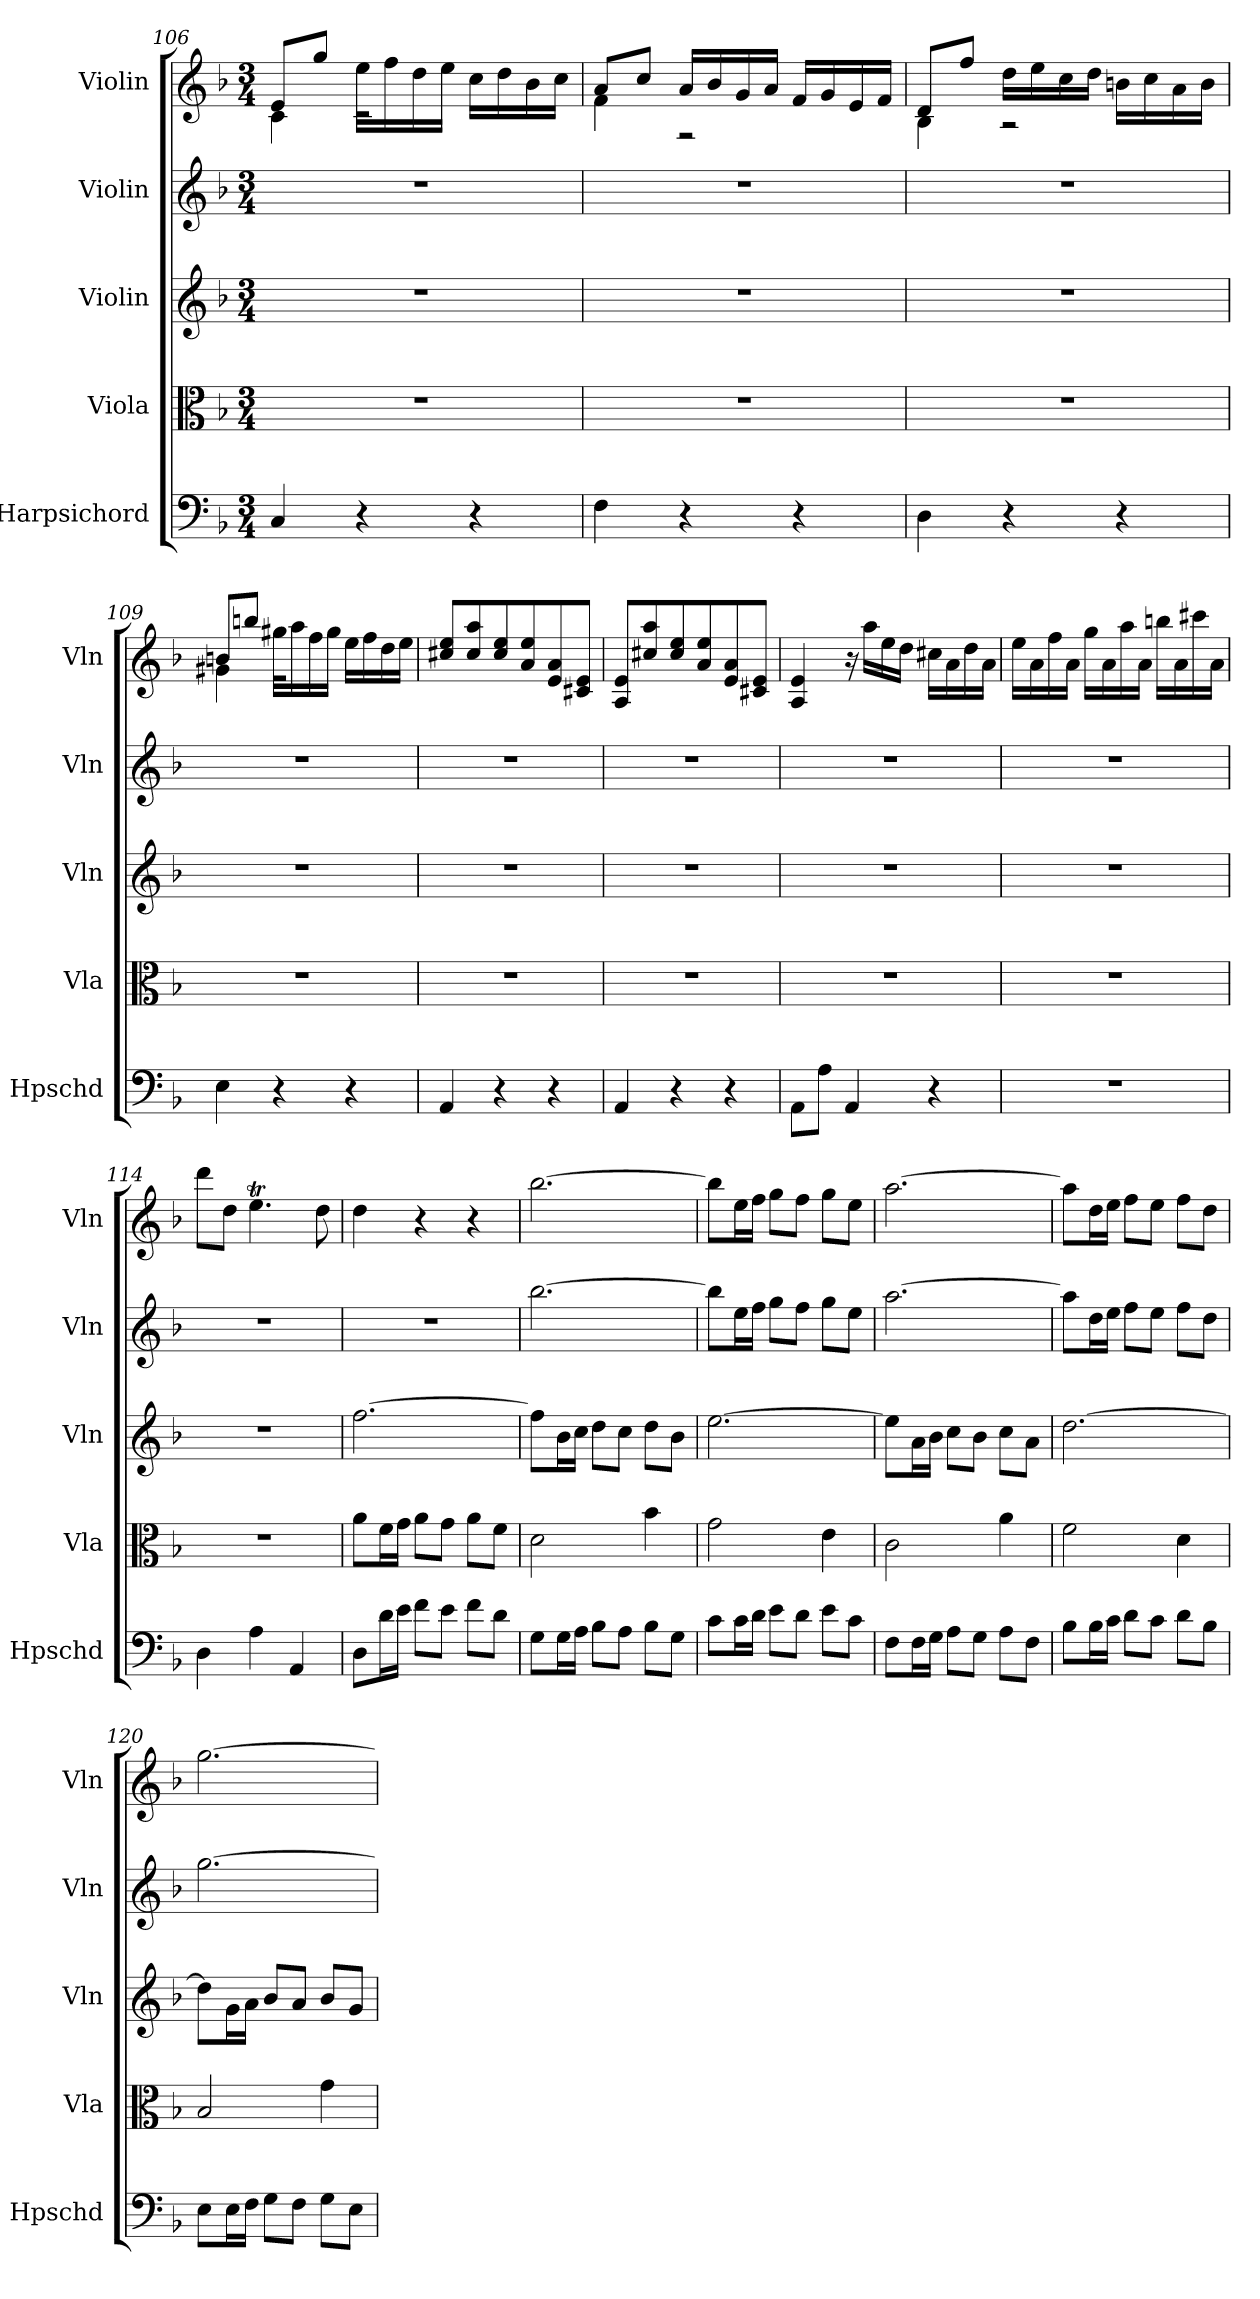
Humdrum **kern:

**kern	**kern	**kern	**kern	**kern
*part5	*part4	*part3	*part2	*part1
*staff5	*staff4	*staff3	*staff2	*staff1
*I"Harpsichord	*I"Viola	*I"Violin	*I"Violin	*I"Violin
*I'Hpschd	*I'Vla	*I'Vln	*I'Vln	*I'Vln
*clefF4	*clefC3	*clefG2	*clefG2	*clefG2
*k[b-]	*k[b-]	*k[b-]	*k[b-]	*k[b-]
*d:	*d:	*d:	*d:	*d:
*M3/4	*M3/4	*M3/4	*M3/4	*M3/4
=106	=106	=106	=106	=106
*	*	*	*	*^
4C/	2.r	2.r	2.r	8e/L	4c\
.	.	.	.	8gg/J	.
4r	.	.	.	16ee\LL	2r
.	.	.	.	16ff\	.
.	.	.	.	16dd\	.
.	.	.	.	16ee\JJ	.
4r	.	.	.	16cc\LL	.
.	.	.	.	16dd\	.
.	.	.	.	16b-\	.
.	.	.	.	16cc\JJ	.
=107	=107	=107	=107	=107	=107
4F\	2.r	2.r	2.r	8a/L	4f\
.	.	.	.	8cc/J	.
4r	.	.	.	16a/LL	2r
.	.	.	.	16b-/	.
.	.	.	.	16g/	.
.	.	.	.	16a/JJ	.
4r	.	.	.	16f/LL	.
.	.	.	.	16g/	.
.	.	.	.	16e/	.
.	.	.	.	16f/JJ	.
=108	=108	=108	=108	=108	=108
4D\	2.r	2.r	2.r	8d/L	4B-\
.	.	.	.	8ff/J	.
4r	.	.	.	16dd\LL	2r
.	.	.	.	16ee\	.
.	.	.	.	16cc\	.
.	.	.	.	16dd\JJ	.
4r	.	.	.	16bn\LL	.
.	.	.	.	16cc\	.
.	.	.	.	16a\	.
.	.	.	.	16b\JJ	.
=109	=109	=109	=109	=109	=109
4E\	2.r	2.r	2.r	8bn/L	4g#X\
.	.	.	.	8bbn/J	.
4r	.	.	.	16gg#X\LL	2r
.	.	.	.	16aa\	.
.	.	.	.	16ff\	.
.	.	.	.	16gg#\JJ	.
4r	.	.	.	16ee\LL	.
.	.	.	.	16ff\	.
.	.	.	.	16dd\	.
.	.	.	.	16ee\JJ	.
*	*	*	*	*v	*v
=110	=110	=110	=110	=110
4AA/	2.r	2.r	2.r	8cc#X/ 8ee/L
.	.	.	.	8cc#/ 8aa/
4r	.	.	.	8cc#/ 8ee/
.	.	.	.	8a/ 8ee/
4r	.	.	.	8e/ 8a/
.	.	.	.	8c#X/ 8e/J
=111	=111	=111	=111	=111
4AA/	2.r	2.r	2.r	8A/ 8e/L
.	.	.	.	8cc#X/ 8aa/
4r	.	.	.	8cc#/ 8ee/
.	.	.	.	8a/ 8ee/
4r	.	.	.	8e/ 8a/
.	.	.	.	8c#X/ 8e/J
=112	=112	=112	=112	=112
8AA\L	2.r	2.r	2.r	4A/ 4e/
8A\J	.	.	.	.
4AA/	.	.	.	16r
.	.	.	.	16aa\LL
.	.	.	.	16ee\
.	.	.	.	16dd\JJ
4r	.	.	.	16cc#X\LL
.	.	.	.	16a\
.	.	.	.	16dd\
.	.	.	.	16a\JJ
=113	=113	=113	=113	=113
2.r	2.r	2.r	2.r	16ee\LL
.	.	.	.	16a\
.	.	.	.	16ff\
.	.	.	.	16a\JJ
.	.	.	.	16gg\LL
.	.	.	.	16a\
.	.	.	.	16aa\
.	.	.	.	16a\JJ
.	.	.	.	16bbn\LL
.	.	.	.	16a\
.	.	.	.	16ccc#X\
.	.	.	.	16a\JJ
=114	=114	=114	=114	=114
4D\	2.r	2.r	2.r	8ddd\L
.	.	.	.	8dd\J
4A\	.	.	.	4.eet\
4AA/	.	.	.	.
.	.	.	.	8dd\
=115	=115	=115	=115	=115
8D\L	8a\L	[2.ff\	2.r	4dd\
16d\L	16f\L	.	.	.
16e\JJ	16g\JJ	.	.	.
8f\L	8a\L	.	.	4r
8e\J	8g\J	.	.	.
8f\L	8a\L	.	.	4r
8d\J	8f\J	.	.	.
=116	=116	=116	=116	=116
8G\L	2d\	8ff\L]	[2.bb-\	[2.bb-\
16G\L	.	16b-\L	.	.
16A\JJ	.	16cc\JJ	.	.
8B-\L	.	8dd\L	.	.
8A\J	.	8cc\J	.	.
8B-\L	4b-\	8dd\L	.	.
8G\J	.	8b-\J	.	.
=117	=117	=117	=117	=117
8c\L	2g\	[2.ee\	8bb-\L]	8bb-\L]
16c\L	.	.	16ee\L	16ee\L
16d\JJ	.	.	16ff\JJ	16ff\JJ
8e\L	.	.	8gg\L	8gg\L
8d\J	.	.	8ff\J	8ff\J
8e\L	4e\	.	8gg\L	8gg\L
8c\J	.	.	8ee\J	8ee\J
=118	=118	=118	=118	=118
8F\L	2c\	8ee\L]	[2.aa\	[2.aa\
16F\L	.	16a\L	.	.
16G\JJ	.	16b-\JJ	.	.
8A\L	.	8cc\L	.	.
8G\J	.	8b-\J	.	.
8A\L	4a\	8cc\L	.	.
8F\J	.	8a\J	.	.
=119	=119	=119	=119	=119
8B-\L	2f\	[2.dd\	8aa\L]	8aa\L]
16B-\L	.	.	16dd\L	16dd\L
16c\JJ	.	.	16ee\JJ	16ee\JJ
8d\L	.	.	8ff\L	8ff\L
8c\J	.	.	8ee\J	8ee\J
8d\L	4d\	.	8ff\L	8ff\L
8B-\J	.	.	8dd\J	8dd\J
=120	=120	=120	=120	=120
8E\L	2B-/	8dd\L]	[2.gg\	[2.gg\
16E\L	.	16g\L	.	.
16F\JJ	.	16a\JJ	.	.
8G\L	.	8b-/L	.	.
8F\J	.	8a/J	.	.
8G\L	4g\	8b-/L	.	.
8E\J	.	8g/J	.	.
=	=	=	=	=
*-	*-	*-	*-	*-
